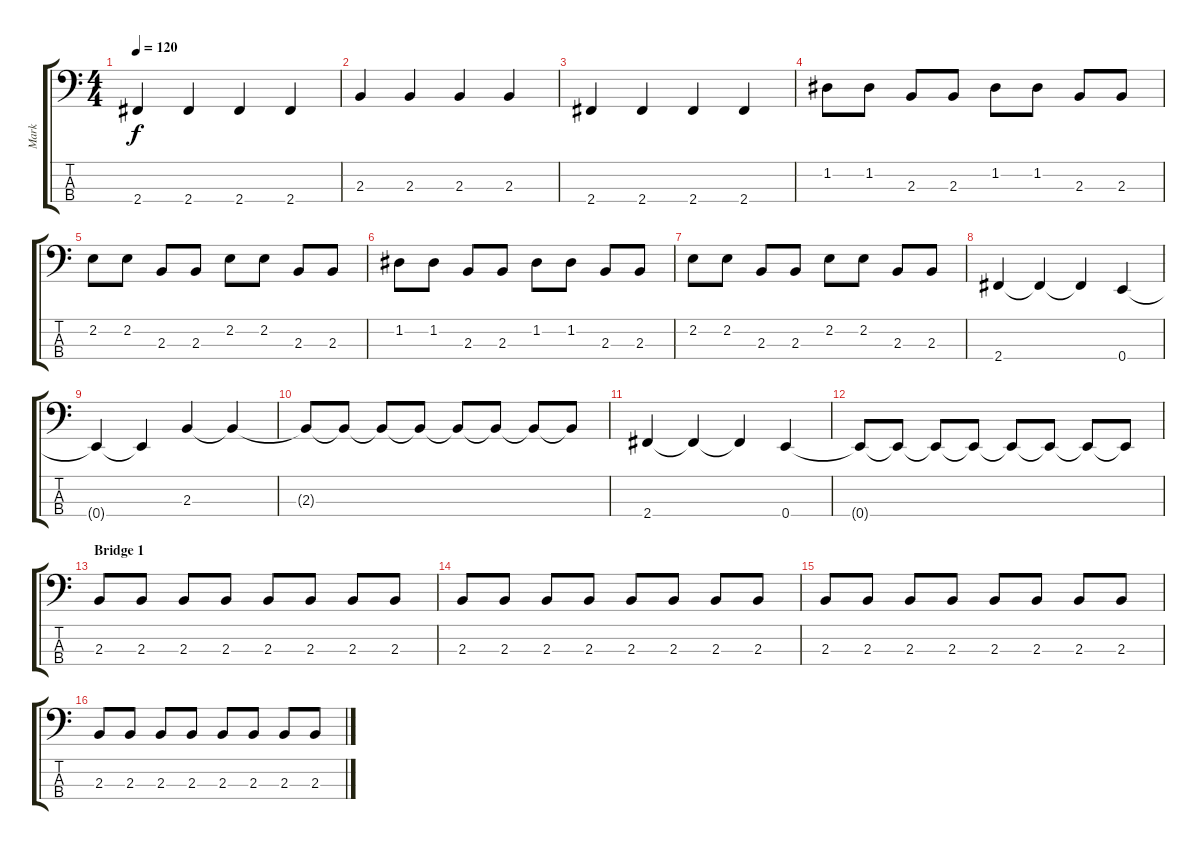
\track ("Mark" "Mark") {instrument electricbasspick}
\staff {score tabs}
\tuning (G2 D2 A1 E1) {hide}
\ts (4 4)
\tempo 120
\clef f4
\ks c
2.4.4{dy f} 2.4.4 2.4.4 2.4.4 |
2.3.4 2.3.4 2.3.4 2.3.4 |
2.4.4 2.4.4 2.4.4 2.4.4 |
1.2.8 1.2.8 2.3.8 2.3.8 1.2.8 1.2.8 2.3.8 2.3.8 |
2.2.8 2.2.8 2.3.8 2.3.8 2.2.8 2.2.8 2.3.8 2.3.8 |
1.2.8 1.2.8 2.3.8 2.3.8 1.2.8 1.2.8 2.3.8 2.3.8 |
2.2.8 2.2.8 2.3.8 2.3.8 2.2.8 2.2.8 2.3.8 2.3.8 |
2.4.4 2.4{t}.4 2.4{t}.4 0.4.4 |
0.4{t}.4 0.4{t}.4 2.3.4 2.3{t}.4 |
2.3{t}.8 2.3{t}.8 2.3{t}.8 2.3{t}.8 2.3{t}.8 2.3{t}.8 2.3{t}.8 2.3{t}.8 |
2.4.4 2.4{t}.4 2.4{t}.4 0.4.4 |
0.4{t}.8 0.4{t}.8 0.4{t}.8 0.4{t}.8 0.4{t}.8 0.4{t}.8 0.4{t}.8 0.4{t}.8 |
\section ("" "Bridge 1")
2.3.8 2.3.8 2.3.8 2.3.8 2.3.8 2.3.8 2.3.8 2.3.8 |
2.3.8 2.3.8 2.3.8 2.3.8 2.3.8 2.3.8 2.3.8 2.3.8 |
2.3.8 2.3.8 2.3.8 2.3.8 2.3.8 2.3.8 2.3.8 2.3.8 |
2.3.8 2.3.8 2.3.8 2.3.8 2.3.8 2.3.8 2.3.8 2.3.8
